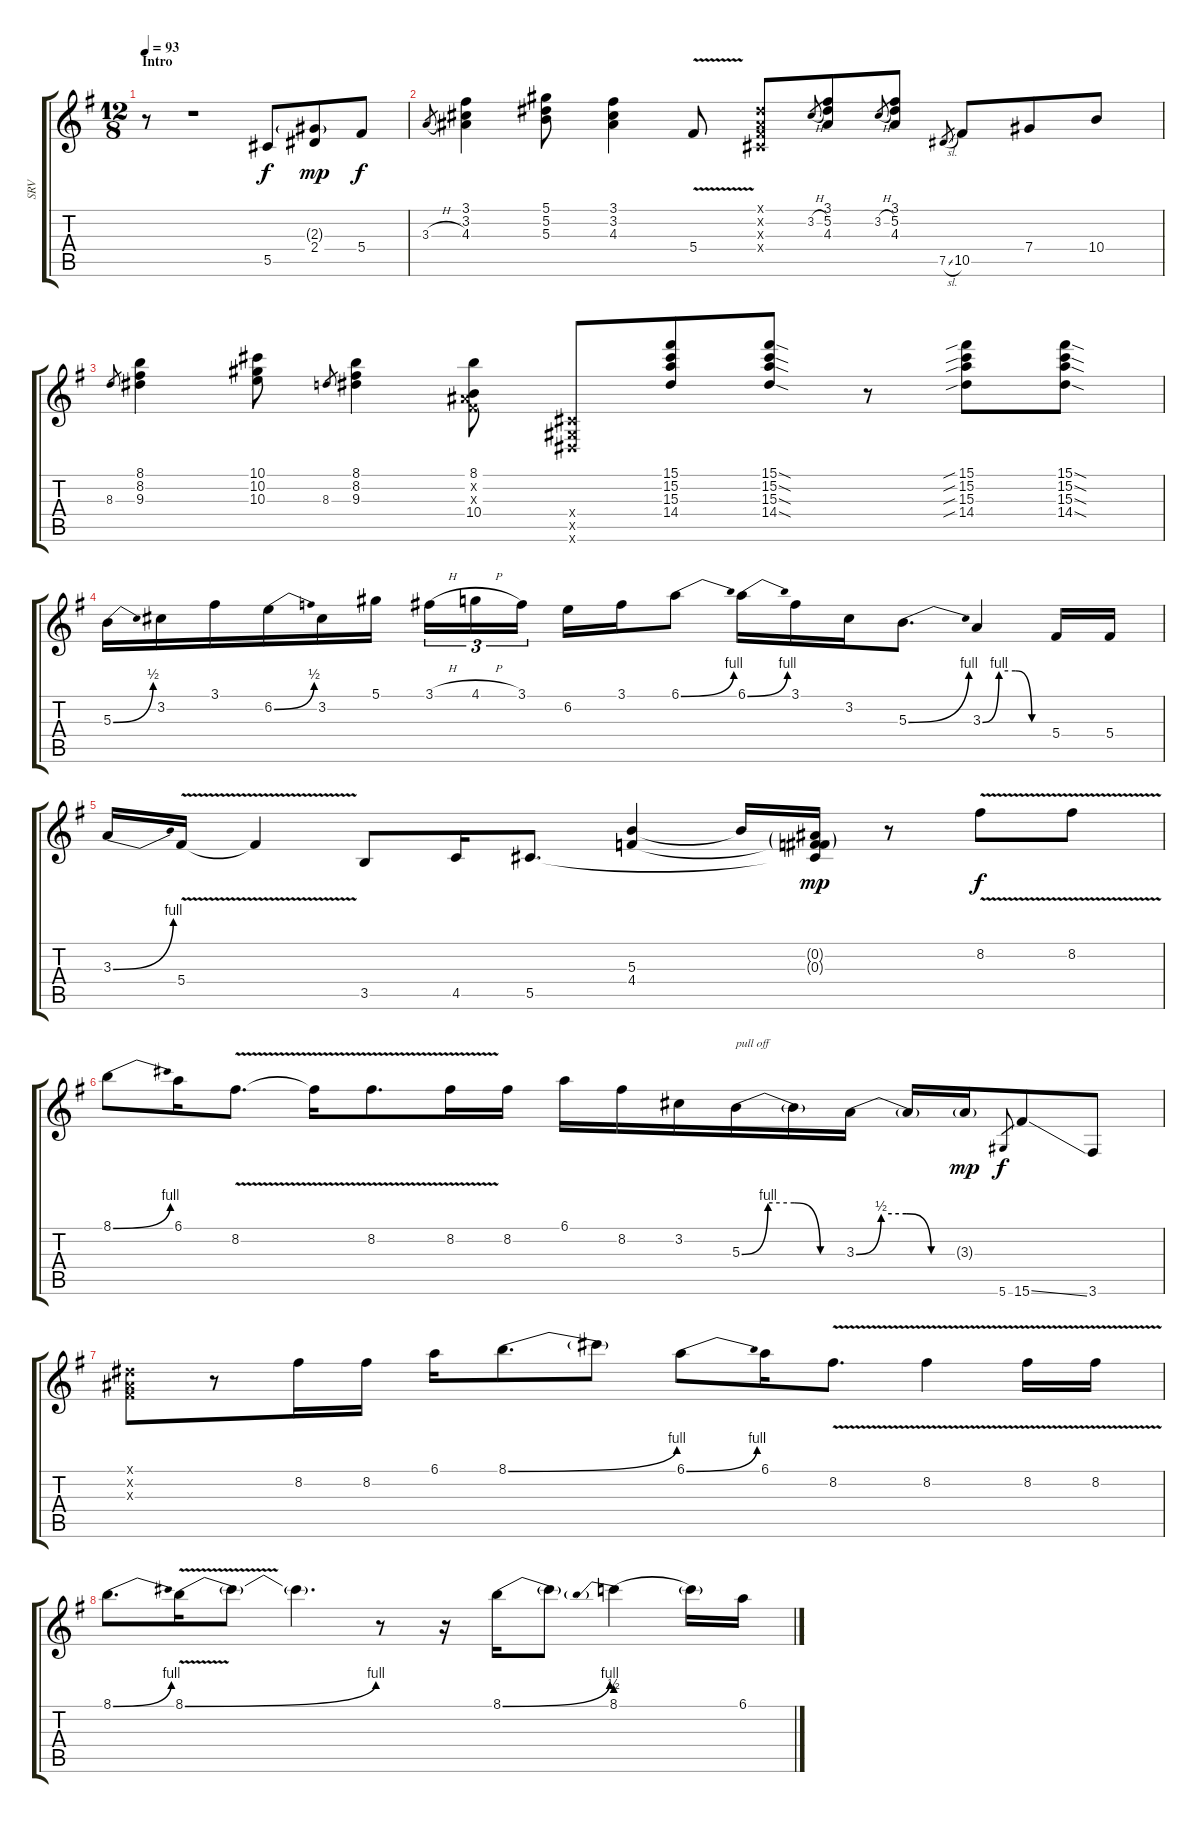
\track ("SRV" "SRV") {instrument electricguitarjazz}
\staff {score tabs}
\tuning (Eb4 Bb3 Gb3 Db3 Ab2 Eb2) {hide}
\ts (12 8)
\section ("" "Intro")
\tempo 93
\clef g2
\ks g
r.8{dy f instrument electricguitarjazz} r.1 5.5.8 (2.3{g} 2.4).8{dy mp} 5.4.8{dy f} |
3.3{h}.8{gr} (3.1 3.2 4.3).4 (5.1 5.2 5.3).8 (3.1 3.2 4.3).4 5.4{v}.8 (0.1{x} 0.2{x} 0.3{x} 0.4{x}).8 3.2{h}.8{gr} (3.1 5.2 4.3).8 3.2{h}.8{gr} (3.1 5.2 4.3).8 7.5{sl}.8{gr} 10.5.8 7.4.8 10.4.8 |
8.3.8{gr} (8.1 8.2 9.3).4 (10.1 10.2 10.3).8 8.3.8{gr} (8.1 8.2 9.3).4 (8.1 0.2{x} 0.3{x} 10.4).8 (0.4{x} 0.5{x} 0.6{x}).8 (15.1 15.2 15.3 14.4).8 (15.1{sod} 15.2{sod} 15.3{sod} 14.4{sod}).8 r.8 (15.1{sib} 15.2{sib} 15.3{sib} 14.4{sib}).8 (15.1{sod} 15.2{sod} 15.3{sod} 14.4{sod}).8 |
5.3{be (bend 0 0 60 2)}.16 3.2.16 3.1.16 6.2{be (bend 0 0 60 2)}.16 3.2.16 5.1.16 3.1{h}.16{tu (3 2)} 4.1{h}.16{tu (3 2)} 3.1.16{tu (3 2)} 6.2.16 3.1.16 6.1{be (bend 0 0 60 4)}.8 6.1{be (bend 0 0 60 4)}.16 3.1.16 3.2.16 5.3{be (bend 0 0 60 4)}.8{d} 3.3{be (custom 0 0 15 4 30 4 45 0 60 0)}.4 5.4.16 5.4.16 |
3.3{be (bend 0 0 60 4)}.16 5.4{v}.16 5.4{t}.4 3.5.8 4.5.16 5.5.8{d} (5.3 4.4).4 5.3{t}.16 (0.2{g} 0.3{g} 4.4{t} 5.5{t}).16{dy mp} r.8 8.2{v}.8{dy f} 8.2{v}.8 |
8.1{be (bend 0 0 60 4)}.8 6.1.16 8.2{v}.8{d} 8.2{t}.16 8.2{v}.8{d} 8.2{v}.16 8.2.16 6.1.16 8.2.16 3.2.16 5.3{be (custom 0 0 15 4 30 4 45 0 60 0)}.16{txt "pull off"} 5.3{t}.16 3.3{be (custom 0 0 15 2 30 2 45 0 60 0)}.16 3.3{t}.16 3.3{g}.16{dy mp} 5.6.8{gr dy f} 15.6{ss}.8 3.6.8 |
(0.1{x} 0.2{x} 0.3{x}).8 r.8 8.2.16 8.2.16 6.1.16 8.1{be (bend 0 0 60 4)}.8{d} 8.1{t}.8 6.1{be (bend 0 0 60 4)}.8 6.1.16 8.2{v}.8{d} 8.2{v}.4 8.2{v}.16 8.2{v}.16 |
8.1{be (bend 0 0 60 4)}.8{d} 8.1{be (bend 0 0 60 4) v}.16 8.1{t}.8 8.1{t}.4{d} r.8 r.16 8.1{be (bend 0 0 60 4)}.16 8.1{t}.8 8.1{be (prebend 0 2 60 2)}.4 8.1{t}.16 6.1.16
